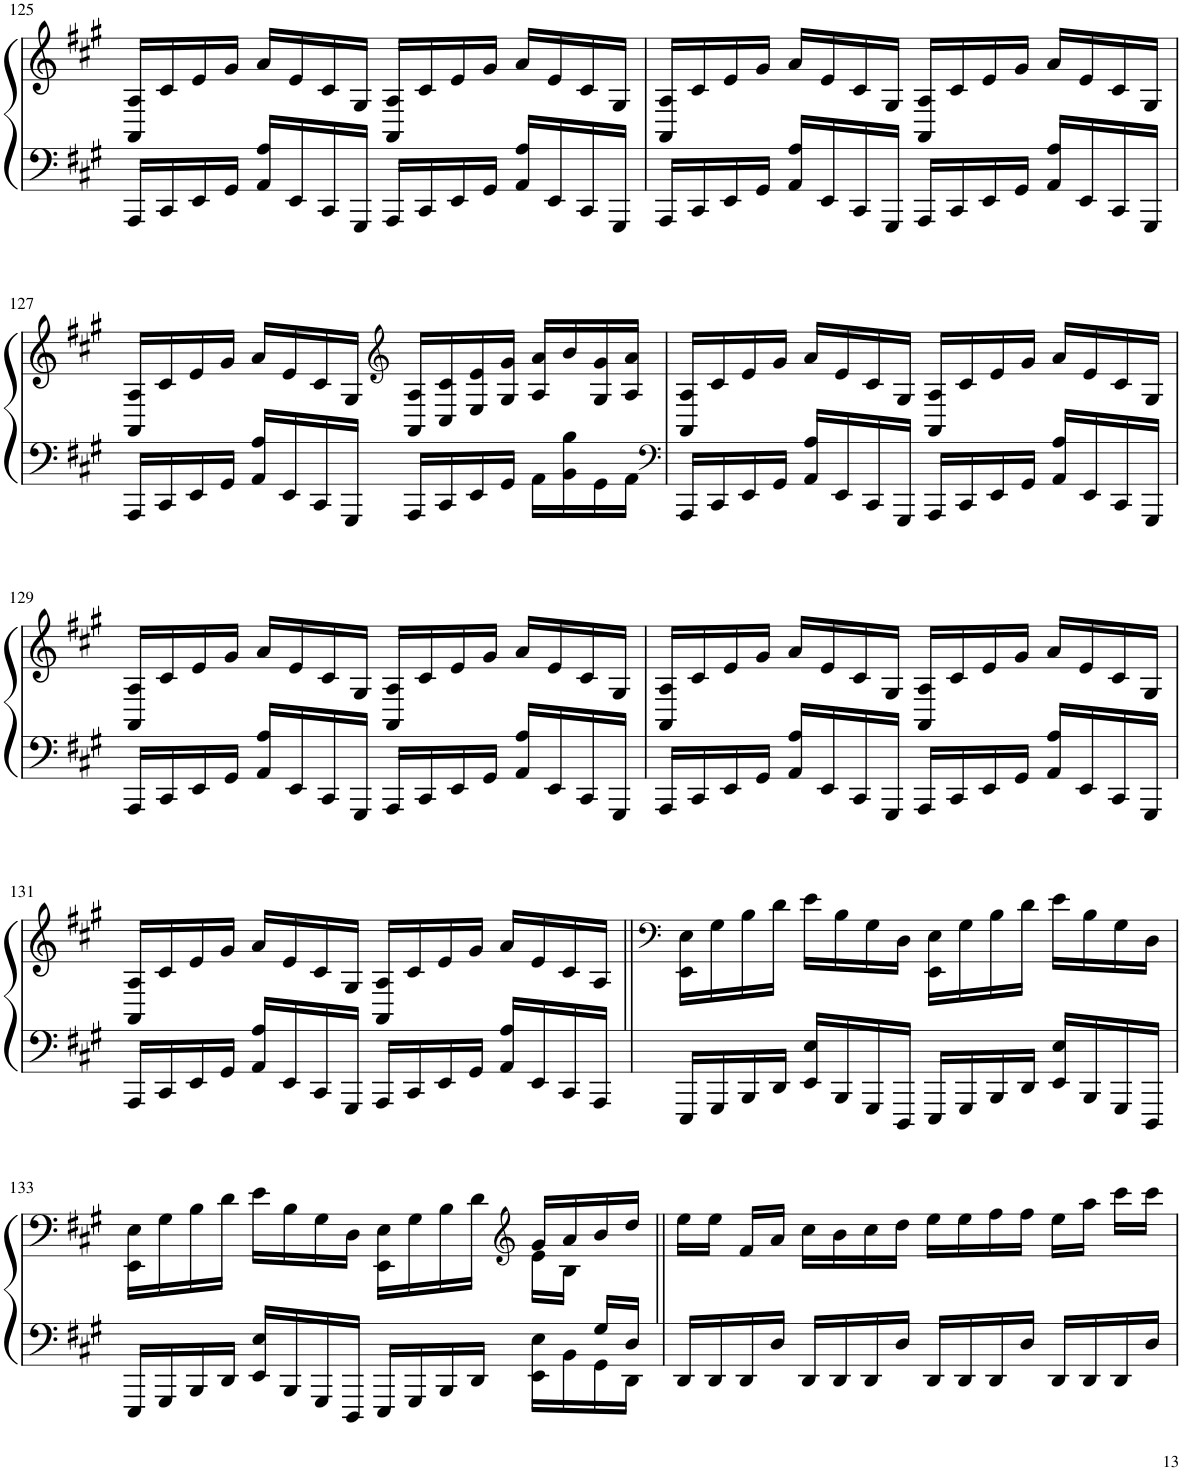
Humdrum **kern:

**kern	**kern
*part1	*part1
*staff2	*staff1
*I"Piano	*
*I'Pno.	*
!!LO:PB:g=z
*clefF4	*clefG2
*k[f#c#g#]	*k[f#c#g#]
*M4/4	*M4/4
=125	=125
16AAA/LL	16AA/ 16A/LL
16CC#/	16c#/
16EE/	16e/
16GG#/JJ	16g#/JJ
16AA/ 16A/LL	16a/LL
16EE/	16e/
16CC#/	16c#/
16GGG#/JJ	16G#/JJ
16AAA/LL	16AA/ 16A/LL
16CC#/	16c#/
16EE/	16e/
16GG#/JJ	16g#/JJ
16AA/ 16A/LL	16a/LL
16EE/	16e/
16CC#/	16c#/
16GGG#/JJ	16G#/JJ
=126	=126
16AAA/LL	16AA/ 16A/LL
16CC#/	16c#/
16EE/	16e/
16GG#/JJ	16g#/JJ
16AA/ 16A/LL	16a/LL
16EE/	16e/
16CC#/	16c#/
16GGG#/JJ	16G#/JJ
16AAA/LL	16AA/ 16A/LL
16CC#/	16c#/
16EE/	16e/
16GG#/JJ	16g#/JJ
16AA/ 16A/LL	16a/LL
16EE/	16e/
16CC#/	16c#/
16GGG#/JJ	16G#/JJ
!!LO:LB:g=z
=127	=127
16AAA/LL	16AA/ 16A/LL
16CC#/	16c#/
16EE/	16e/
16GG#/JJ	16g#/JJ
16AA/ 16A/LL	16a/LL
16EE/	16e/
16CC#/	16c#/
16GGG#/JJ	16G#/JJ
*	*clefG2
16AAA/LL	16AA/ 16A/LL
16CC#/	16C#/ 16c#/
16EE/	16E/ 16e/
16GG#/JJ	16G#/ 16g#/JJ
16AA\LL	16A/ 16a/LL
16BB\ 16B\	16b/
16GG#\	16G#/ 16g#/
16AA\JJ	16A/ 16a/JJ
=128	=128
*clefF4	*
16AAA/LL	16AA/ 16A/LL
16CC#/	16c#/
16EE/	16e/
16GG#/JJ	16g#/JJ
16AA/ 16A/LL	16a/LL
16EE/	16e/
16CC#/	16c#/
16GGG#/JJ	16G#/JJ
16AAA/LL	16AA/ 16A/LL
16CC#/	16c#/
16EE/	16e/
16GG#/JJ	16g#/JJ
16AA/ 16A/LL	16a/LL
16EE/	16e/
16CC#/	16c#/
16GGG#/JJ	16G#/JJ
!!LO:LB:g=z
=129	=129
16AAA/LL	16AA/ 16A/LL
16CC#/	16c#/
16EE/	16e/
16GG#/JJ	16g#/JJ
16AA/ 16A/LL	16a/LL
16EE/	16e/
16CC#/	16c#/
16GGG#/JJ	16G#/JJ
16AAA/LL	16AA/ 16A/LL
16CC#/	16c#/
16EE/	16e/
16GG#/JJ	16g#/JJ
16AA/ 16A/LL	16a/LL
16EE/	16e/
16CC#/	16c#/
16GGG#/JJ	16G#/JJ
=130	=130
16AAA/LL	16AA/ 16A/LL
16CC#/	16c#/
16EE/	16e/
16GG#/JJ	16g#/JJ
16AA/ 16A/LL	16a/LL
16EE/	16e/
16CC#/	16c#/
16GGG#/JJ	16G#/JJ
16AAA/LL	16AA/ 16A/LL
16CC#/	16c#/
16EE/	16e/
16GG#/JJ	16g#/JJ
16AA/ 16A/LL	16a/LL
16EE/	16e/
16CC#/	16c#/
16GGG#/JJ	16G#/JJ
!!LO:LB:g=z
=131	=131
16AAA/LL	16AA/ 16A/LL
16CC#/	16c#/
16EE/	16e/
16GG#/JJ	16g#/JJ
16AA/ 16A/LL	16a/LL
16EE/	16e/
16CC#/	16c#/
16GGG#/JJ	16G#/JJ
16AAA/LL	16AA/ 16A/LL
16CC#/	16c#/
16EE/	16e/
16GG#/JJ	16g#/JJ
16AA/ 16A/LL	16a/LL
16EE/	16e/
16CC#/	16c#/
16AAA/JJ	16A/JJ
=132||	=132||
*	*clefF4
16EEE/LL	16EE\ 16E\LL
16GGG#/	16G#\
16BBB/	16B\
16DD/JJ	16d\JJ
16EE/ 16E/LL	16e\LL
16BBB/	16B\
16GGG#/	16G#\
16DDD/JJ	16D\JJ
16EEE/LL	16EE\ 16E\LL
16GGG#/	16G#\
16BBB/	16B\
16DD/JJ	16d\JJ
16EE/ 16E/LL	16e\LL
16BBB/	16B\
16GGG#/	16G#\
16DDD/JJ	16D\JJ
!!LO:LB:g=z
=133	=133
*^	*^
16EEE/LL	2..ryy	16EE\ 16E\LL	2.ryy
16GGG#/	.	16G#\	.
16BBB/	.	16B\	.
16DD/JJ	.	16d\JJ	.
16EE/ 16E/LL	.	16e\LL	.
16BBB/	.	16B\	.
16GGG#/	.	16G#\	.
16DDD/JJ	.	16D\JJ	.
16EEE/LL	.	16EE\ 16E\LL	.
16GGG#/	.	16G#\	.
16BBB/	.	16B\	.
16DD/JJ	.	16d\JJ	.
*	*	*clefG2	*
16EE\ 16E\LL	.	16g#/LL	16e\LL
16BB\	.	16a/	16B\JJ
16GG#\	16G#/LL	16b/	8ryy
16DD\JJ	16D/JJ	16dd/JJ	.
*v	*v	*	*
*	*v	*v
=134||	=134||
16DD/LL	16ee\LL
16DD/	16ee\JJ
16DD/	16f#/LL
16D/JJ	16a/JJ
16DD/LL	16cc#\LL
16DD/	16b\
16DD/	16cc#\
16D/JJ	16dd\JJ
16DD/LL	16ee\LL
16DD/	16ee\
16DD/	16ff#\
16D/JJ	16ff#\JJ
16DD/LL	16ee\LL
16DD/	16aa\JJ
16DD/	16ccc#\LL
16D/JJ	16ccc#\JJ
=	=
*-	*-
